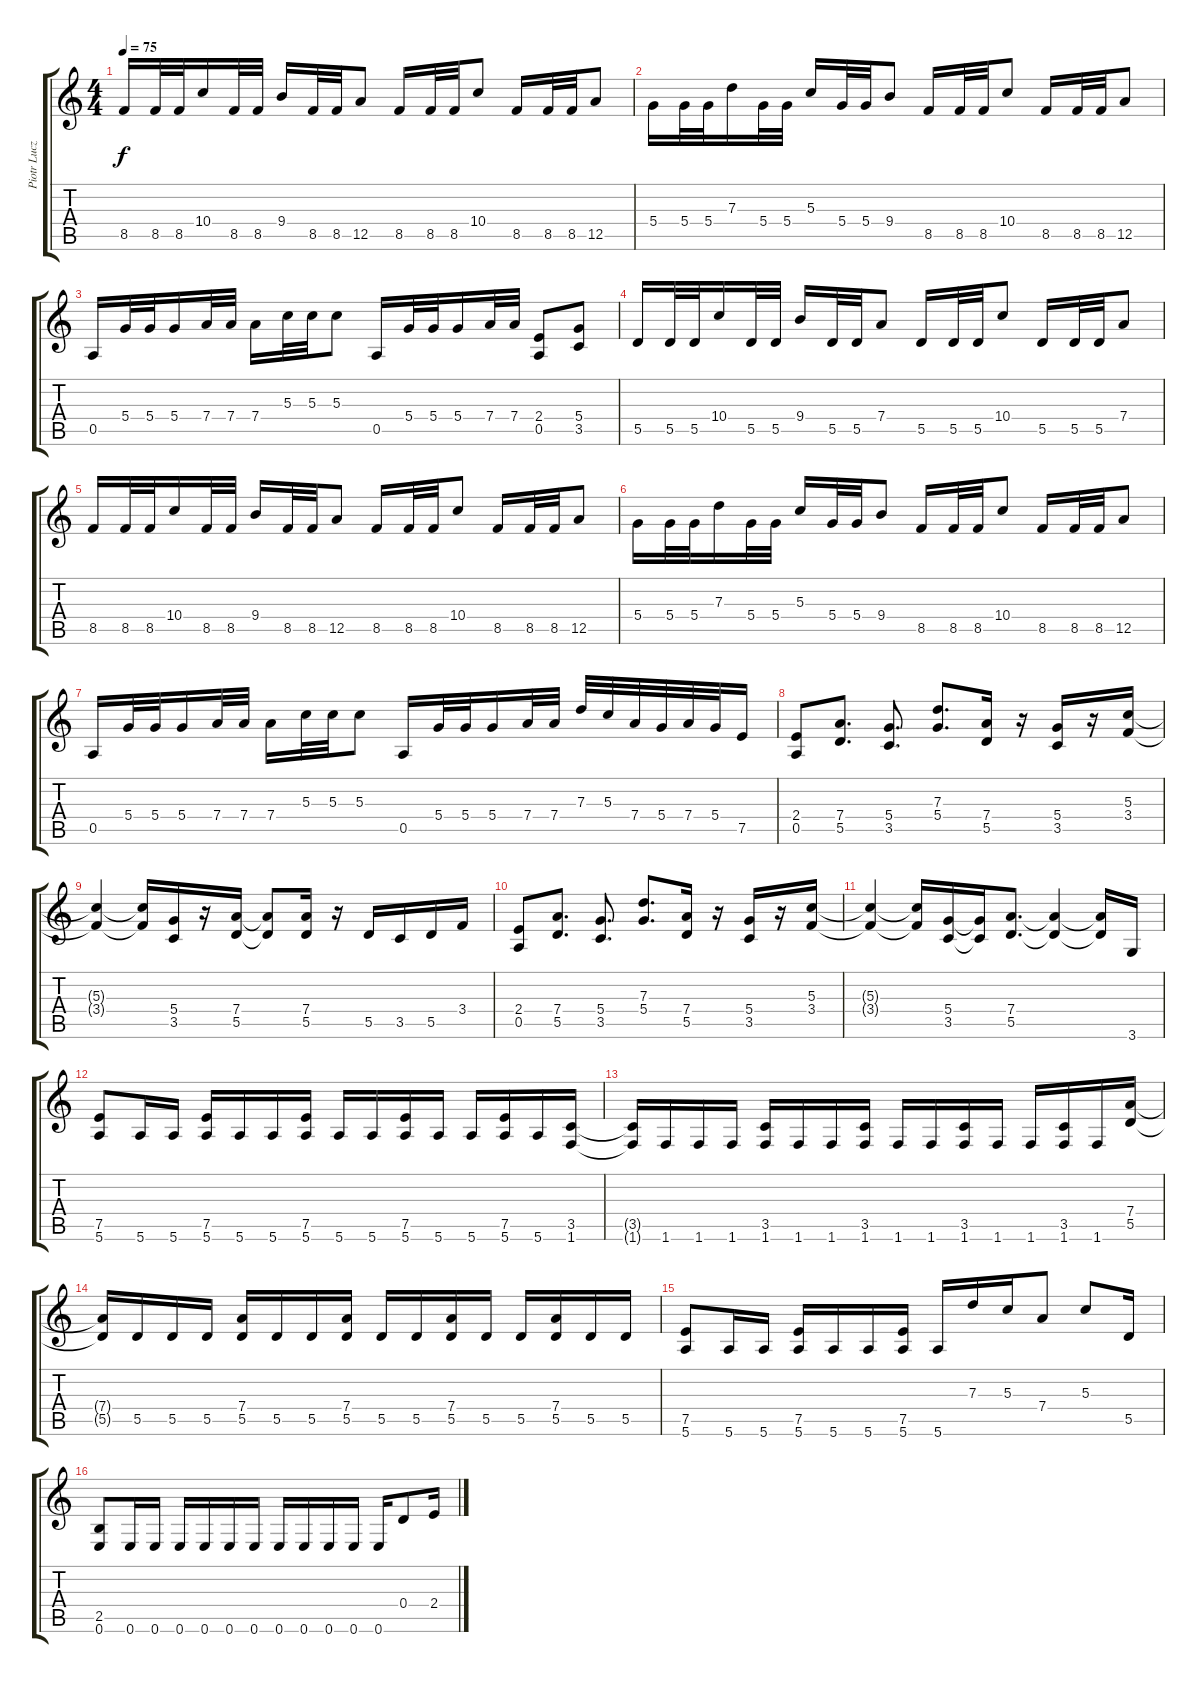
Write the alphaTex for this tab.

\track ("Piotr Luczyk" "Piotr Lucz") {instrument distortionguitar}
\staff {score tabs}
\tuning (E4 B3 G3 D3 A2 E2) {hide}
\ts (4 4)
\tempo 75
\clef g2
\ks c
8.5.16{dy f} 8.5.32 8.5.32 10.4.16 8.5.32 8.5.32 9.4.16 8.5.32 8.5.32 12.5.8 8.5.16 8.5.32 8.5.32 10.4.8 8.5.16 8.5.32 8.5.32 12.5.8 |
5.4.16 5.4.32 5.4.32 7.3.16 5.4.32 5.4.32 5.3.16 5.4.32 5.4.32 9.4.8 8.5.16 8.5.32 8.5.32 10.4.8 8.5.16 8.5.32 8.5.32 12.5.8 |
0.5.16 5.4.32 5.4.32 5.4.16 7.4.32 7.4.32 7.4.16 5.3.32 5.3.32 5.3.8 0.5.16 5.4.32 5.4.32 5.4.16 7.4.32 7.4.32 (2.4 0.5).8 (5.4 3.5).8 |
5.5.16 5.5.32 5.5.32 10.4.16 5.5.32 5.5.32 9.4.16 5.5.32 5.5.32 7.4.8 5.5.16 5.5.32 5.5.32 10.4.8 5.5.16 5.5.32 5.5.32 7.4.8 |
8.5.16 8.5.32 8.5.32 10.4.16 8.5.32 8.5.32 9.4.16 8.5.32 8.5.32 12.5.8 8.5.16 8.5.32 8.5.32 10.4.8 8.5.16 8.5.32 8.5.32 12.5.8 |
5.4.16 5.4.32 5.4.32 7.3.16 5.4.32 5.4.32 5.3.16 5.4.32 5.4.32 9.4.8 8.5.16 8.5.32 8.5.32 10.4.8 8.5.16 8.5.32 8.5.32 12.5.8 |
0.5.16 5.4.32 5.4.32 5.4.16 7.4.32 7.4.32 7.4.16 5.3.32 5.3.32 5.3.8 0.5.16 5.4.32 5.4.32 5.4.16 7.4.32 7.4.32 7.3.32 5.3.32 7.4.32 5.4.32 7.4.32 5.4.32 7.5.16 |
(2.4 0.5).8 (7.4 5.5).8{d} (5.4 3.5).8{d} (7.3 5.4).8{d} (7.4 5.5).16 r.16 (5.4 3.5).16 r.16 (5.3 3.4).16 |
(5.3{t} 3.4{t}).4 (5.3{t} 3.4{t}).16 (5.4 3.5).16 r.16 (7.4 5.5).16 (7.4{t} 5.5{t}).8 (7.4 5.5).16 r.16 5.5.16 3.5.16 5.5.16 3.4.16 |
(2.4 0.5).8 (7.4 5.5).8{d} (5.4 3.5).8{d} (7.3 5.4).8{d} (7.4 5.5).16 r.16 (5.4 3.5).16 r.16 (5.3 3.4).16 |
(5.3{t} 3.4{t}).4 (5.3{t} 3.4{t}).16 (5.4 3.5).16 (5.4{t} 3.5{t}).16 (7.4 5.5).8{d} (7.4{t} 5.5{t}).4 (7.4{t} 5.5{t}).16 3.6.16 |
(7.5 5.6).8 5.6.16 5.6.16 (7.5 5.6).16 5.6.16 5.6.16 (7.5 5.6).16 5.6.16 5.6.16 (7.5 5.6).16 5.6.16 5.6.16 (7.5 5.6).16 5.6.16 (3.5 1.6).16 |
(3.5{t} 1.6{t}).16 1.6.16 1.6.16 1.6.16 (3.5 1.6).16 1.6.16 1.6.16 (3.5 1.6).16 1.6.16 1.6.16 (3.5 1.6).16 1.6.16 1.6.16 (3.5 1.6).16 1.6.16 (7.4 5.5).16 |
(7.4{t} 5.5{t}).16 5.5.16 5.5.16 5.5.16 (7.4 5.5).16 5.5.16 5.5.16 (7.4 5.5).16 5.5.16 5.5.16 (7.4 5.5).16 5.5.16 5.5.16 (7.4 5.5).16 5.5.16 5.5.16 |
(7.5 5.6).8 5.6.16 5.6.16 (7.5 5.6).16 5.6.16 5.6.16 (7.5 5.6).16 5.6.16 7.3.16 5.3.16 7.4.8 5.3.8 5.5.16 |
(2.5 0.6).8 0.6.16 0.6.16 0.6.16 0.6.16 0.6.16 0.6.16 0.6.16 0.6.16 0.6.16 0.6.16 0.6.16 0.4.8 2.4.16
